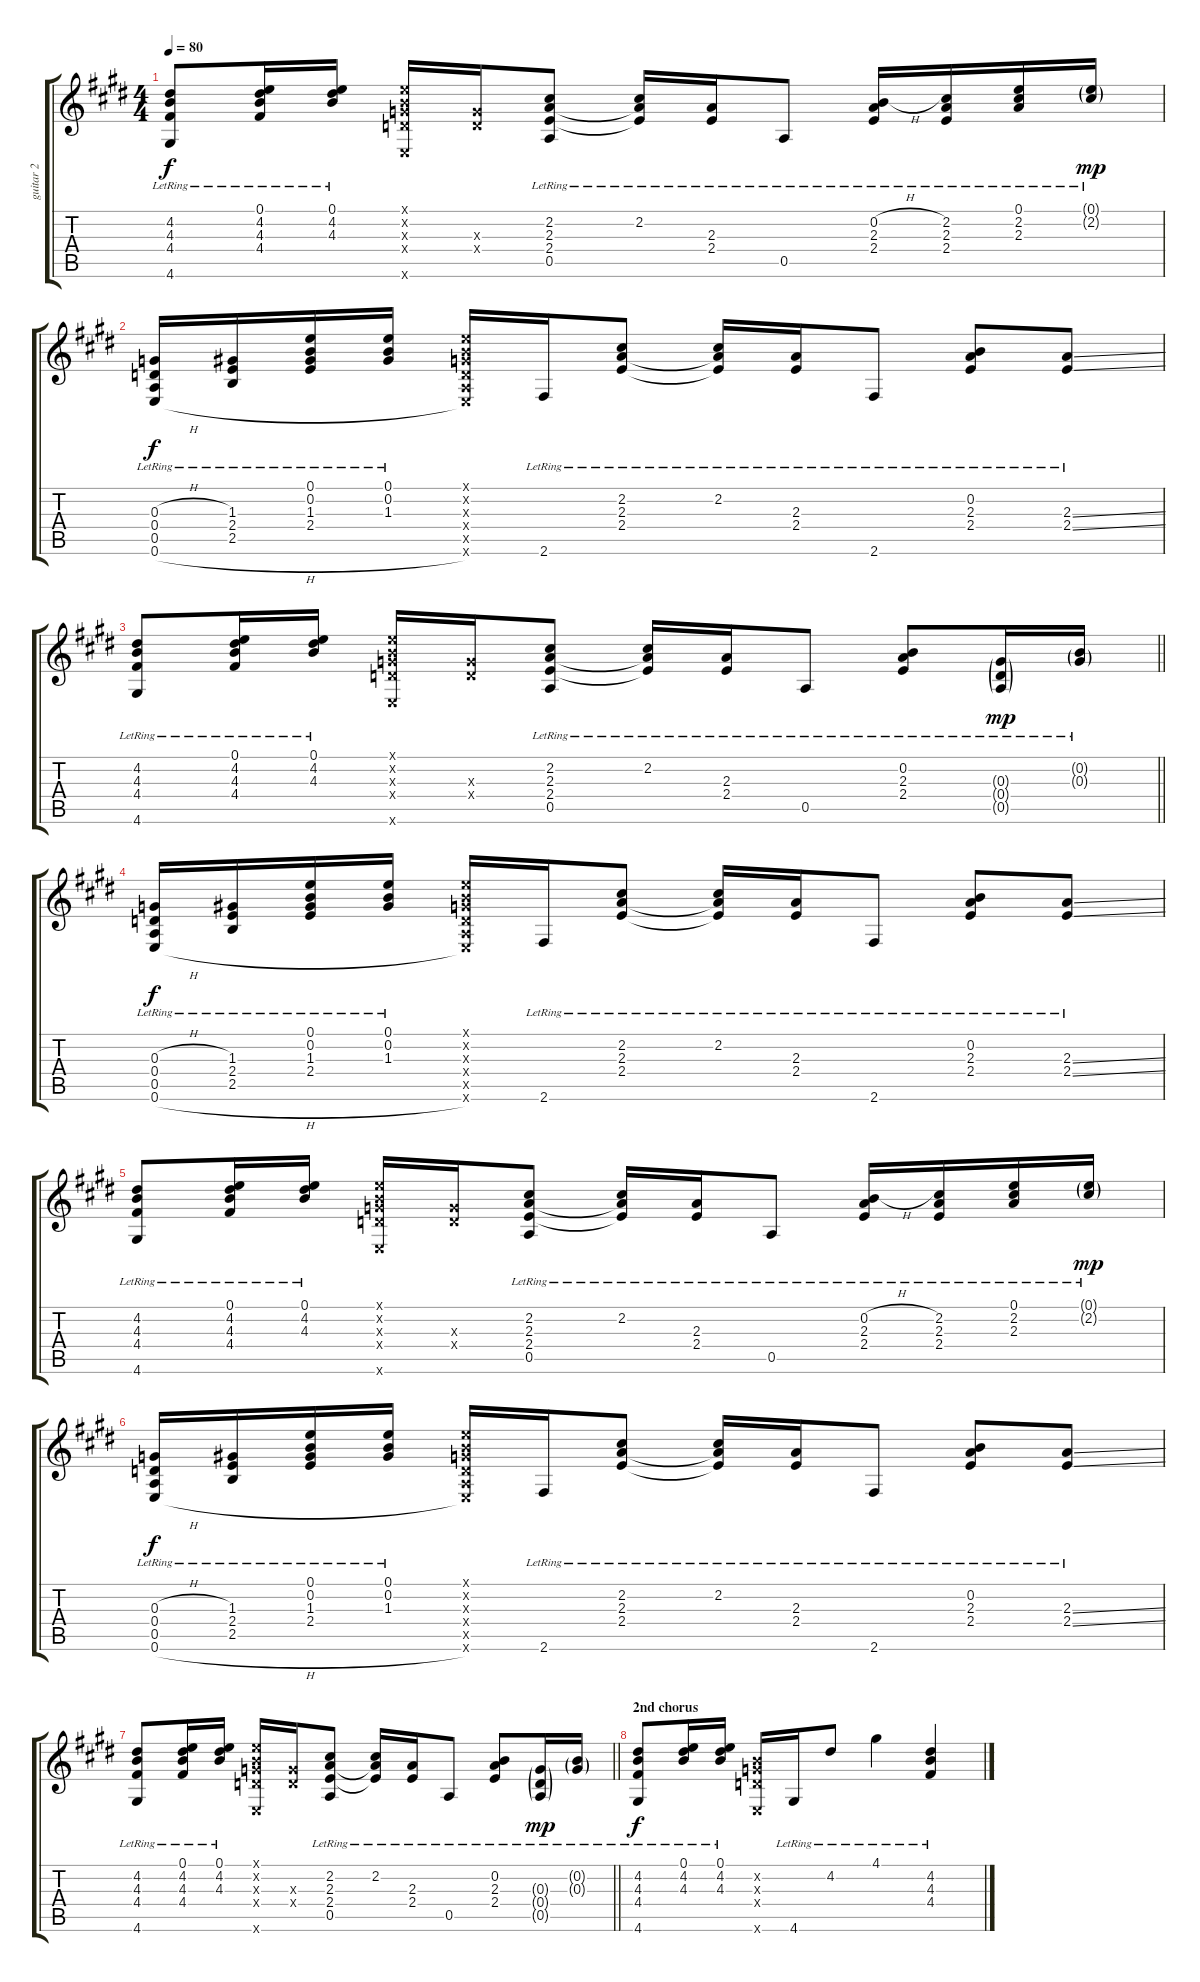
\track ("guitar 2" "guitar 2") {instrument acousticguitarsteel}
\staff {score tabs}
\tuning (E4 B3 G3 D3 A2 E2) {hide}
\ts (4 4)
\tempo 80
\clef g2
\ks e
(4.2 4.3 4.4{lr} 4.6).8{dy f} (0.1 4.2 4.3 4.4{lr}).16 (0.1 4.2 4.3{lr}).16 (0.1{x} 0.2{x} 0.3{x} 0.4{x} 0.6{x}).16 (0.3{x} 0.4{x}).16 (2.2 2.3{lr} 2.4 0.5).8 (2.2{lr} 2.3{t} 2.4{t}).16 (2.3 2.4{lr}).16 0.5{lr}.8 (0.2{h} 2.3 2.4{lr}).16 (2.2 2.3{lr} 2.4).16 (0.1 2.2{lr} 2.3).16 (0.1{g} 2.2{g lr}).16{dy mp} |
(0.3{h lr} 0.4 0.5 0.6{h}).16{dy f} (1.3{lr} 2.4 2.5).16 (0.1 0.2 1.3{lr} 2.4).16 (0.1 0.2 1.3{lr}).16 (0.1{x} 0.2{x} 0.3{x} 0.4{x} 0.5{x} 0.6{x}).16 2.6{lr}.16 (2.2 2.3 2.4{lr}).8 (2.2{lr} 2.3{t} 2.4{t}).16 (2.3{lr} 2.4).16 2.6{lr}.8 (0.2 2.3 2.4{lr}).8 (2.3{ss} 2.4{ss lr}).8 |
\barLineRight lightlight
(4.2 4.3 4.4{lr} 4.6).8 (0.1 4.2 4.3 4.4{lr}).16 (0.1 4.2 4.3{lr}).16 (0.1{x} 0.2{x} 0.3{x} 0.4{x} 0.6{x}).16 (0.3{x} 0.4{x}).16 (2.2 2.3{lr} 2.4 0.5).8 (2.2{lr} 2.3{t} 2.4{t}).16 (2.3 2.4{lr}).16 0.5{lr}.8 (0.2 2.3 2.4{lr}).8 (0.3{g lr} 0.4{g} 0.5{g}).16{dy mp} (0.2{g lr} 0.3{g}).16 |
(0.3{h lr} 0.4 0.5 0.6{h}).16{dy f} (1.3{lr} 2.4 2.5).16 (0.1 0.2 1.3{lr} 2.4).16 (0.1 0.2 1.3{lr}).16 (0.1{x} 0.2{x} 0.3{x} 0.4{x} 0.5{x} 0.6{x}).16 2.6{lr}.16 (2.2 2.3 2.4{lr}).8 (2.2{lr} 2.3{t} 2.4{t}).16 (2.3{lr} 2.4).16 2.6{lr}.8 (0.2 2.3 2.4{lr}).8 (2.3{ss} 2.4{ss lr}).8 |
(4.2 4.3 4.4{lr} 4.6).8 (0.1 4.2 4.3 4.4{lr}).16 (0.1 4.2 4.3{lr}).16 (0.1{x} 0.2{x} 0.3{x} 0.4{x} 0.6{x}).16 (0.3{x} 0.4{x}).16 (2.2 2.3{lr} 2.4 0.5).8 (2.2{lr} 2.3{t} 2.4{t}).16 (2.3 2.4{lr}).16 0.5{lr}.8 (0.2{h} 2.3 2.4{lr}).16 (2.2 2.3{lr} 2.4).16 (0.1 2.2{lr} 2.3).16 (0.1{g} 2.2{g lr}).16{dy mp} |
(0.3{h lr} 0.4 0.5 0.6{h}).16{dy f} (1.3{lr} 2.4 2.5).16 (0.1 0.2 1.3{lr} 2.4).16 (0.1 0.2 1.3{lr}).16 (0.1{x} 0.2{x} 0.3{x} 0.4{x} 0.5{x} 0.6{x}).16 2.6{lr}.16 (2.2 2.3 2.4{lr}).8 (2.2{lr} 2.3{t} 2.4{t}).16 (2.3{lr} 2.4).16 2.6{lr}.8 (0.2 2.3 2.4{lr}).8 (2.3{ss} 2.4{ss lr}).8 |
\barLineRight lightlight
(4.2 4.3 4.4{lr} 4.6).8 (0.1 4.2 4.3 4.4{lr}).16 (0.1 4.2 4.3{lr}).16 (0.1{x} 0.2{x} 0.3{x} 0.4{x} 0.6{x}).16 (0.3{x} 0.4{x}).16 (2.2 2.3{lr} 2.4 0.5).8 (2.2{lr} 2.3{t} 2.4{t}).16 (2.3 2.4{lr}).16 0.5{lr}.8 (0.2 2.3 2.4{lr}).8 (0.3{g lr} 0.4{g} 0.5{g}).16{dy mp} (0.2{g lr} 0.3{g}).16 |
\section ("" "2nd chorus")
(4.2{lr} 4.3 4.4 4.6).8{dy f} (0.1 4.2{lr} 4.3).16 (0.1 4.2{lr} 4.3).16 (0.2{x} 0.3{x} 0.4{x} 0.6{x}).16 4.6{lr}.16 4.2{lr}.8 4.1{lr}.4 (4.2{lr} 4.3 4.4).4
